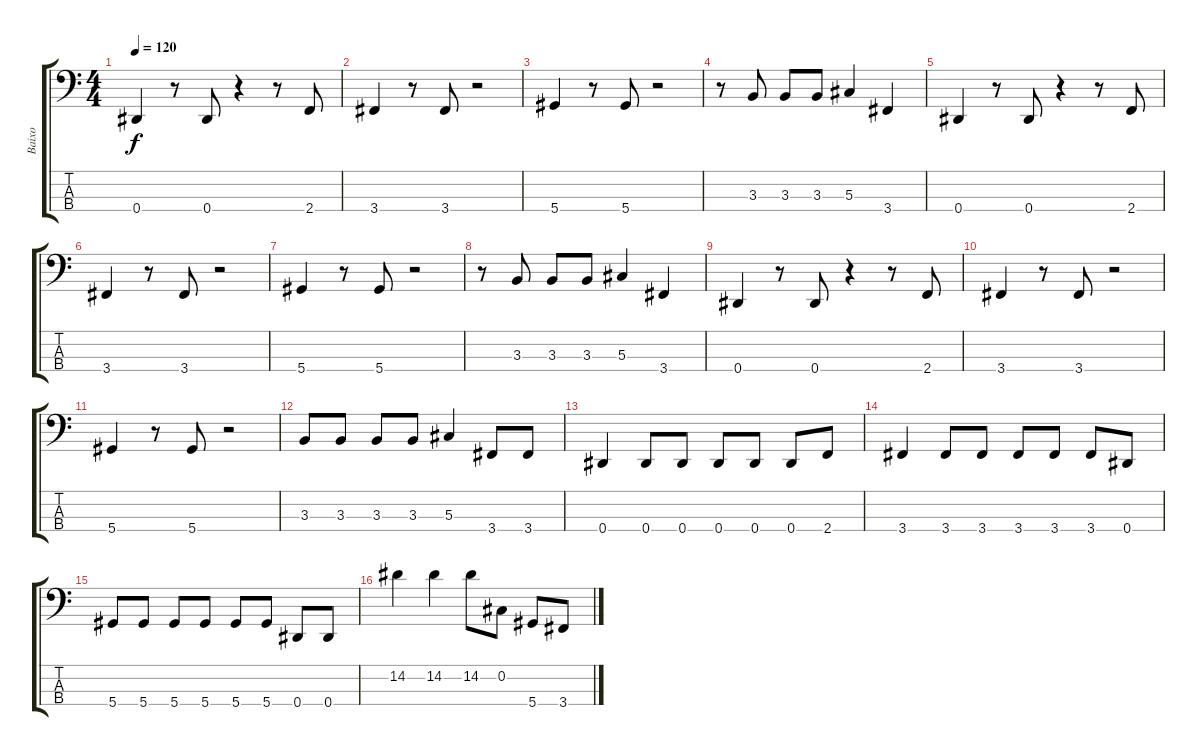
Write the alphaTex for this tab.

\track ("Baixo" "Baixo") {instrument contrabass}
\staff {score tabs}
\tuning (Gb2 Db2 Ab1 Eb1) {hide}
\ts (4 4)
\tempo 120
\clef f4
\ks c
0.4.4{dy f} r.8 0.4.8 r.4 r.8 2.4.8 |
3.4.4 r.8 3.4.8 r.2 |
5.4.4 r.8 5.4.8 r.2 |
r.8 3.3.8 3.3.8 3.3.8 5.3.4 3.4.4 |
0.4.4 r.8 0.4.8 r.4 r.8 2.4.8 |
3.4.4 r.8 3.4.8 r.2 |
5.4.4 r.8 5.4.8 r.2 |
r.8 3.3.8 3.3.8 3.3.8 5.3.4 3.4.4 |
0.4.4 r.8 0.4.8 r.4 r.8 2.4.8 |
3.4.4 r.8 3.4.8 r.2 |
5.4.4 r.8 5.4.8 r.2 |
3.3.8 3.3.8 3.3.8 3.3.8 5.3.4 3.4.8 3.4.8 |
0.4.4 0.4.8 0.4.8 0.4.8 0.4.8 0.4.8 2.4.8 |
3.4.4 3.4.8 3.4.8 3.4.8 3.4.8 3.4.8 0.4.8 |
5.4.8 5.4.8 5.4.8 5.4.8 5.4.8 5.4.8 0.4.8 0.4.8 |
14.2.4 14.2.4 14.2.8 0.2.8 5.4.8 3.4.8
